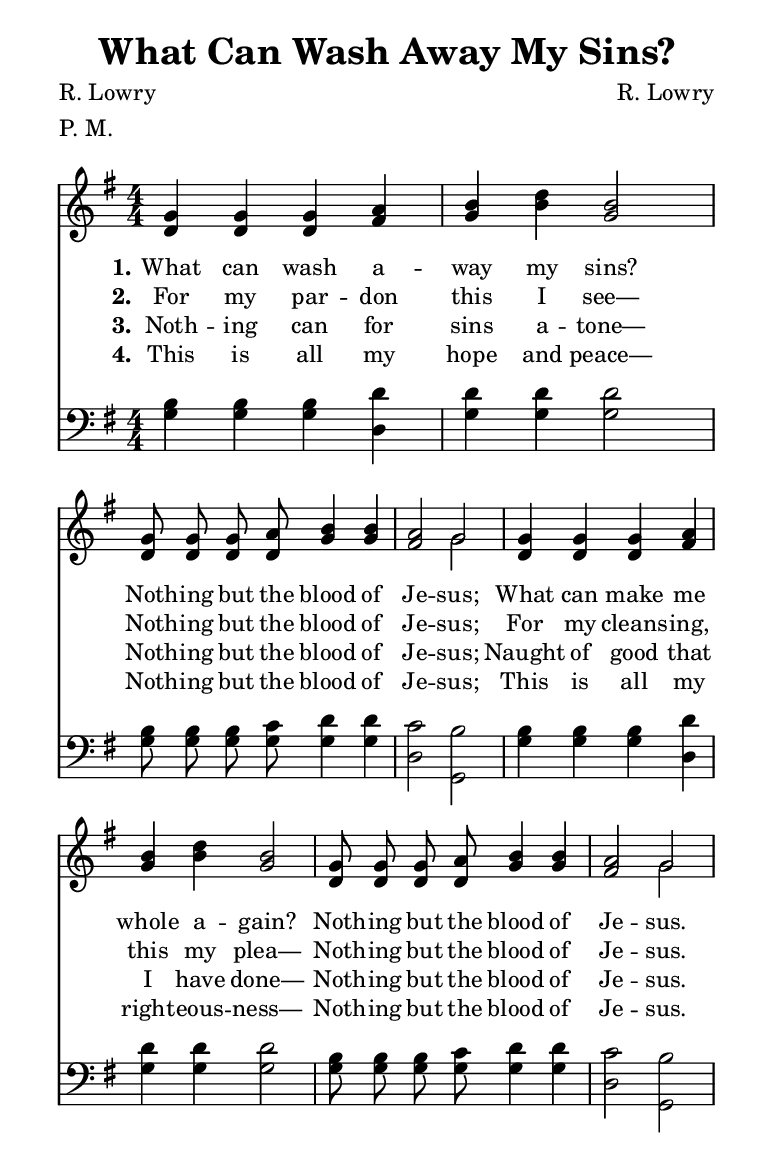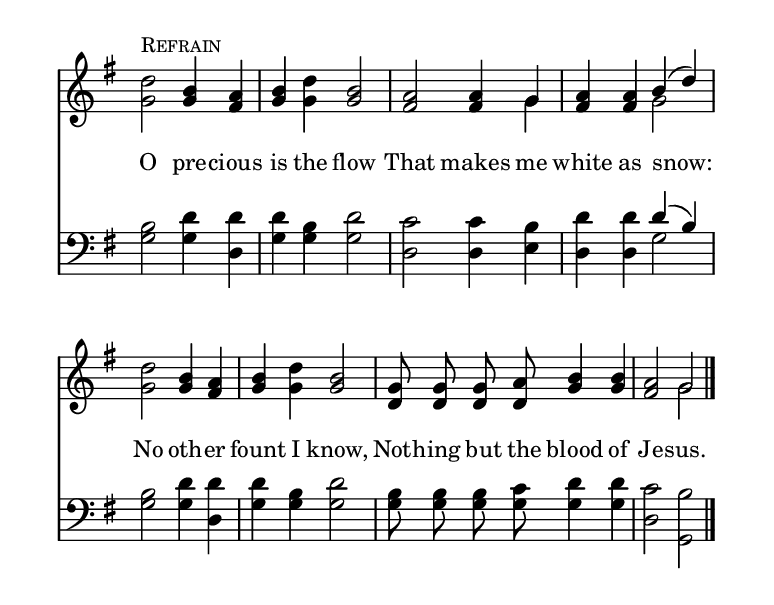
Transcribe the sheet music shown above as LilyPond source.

\include "common/global.ily"
\paper {
  \include "common/paper.ily"
  ragged-bottom = ##t
  %ragged-last-bottom = ##t
  %systems-per-page = ##f
  %page-count = ##f
}

\header{
  hymnnumber = "139"
  title = "What Can Wash Away My Sins?"
  tunename = ""
  meter = "P. M."
  poet = "R. Lowry"
  composer = "R. Lowry"
  %copyright = ""
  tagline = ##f
}

% for fermata in MIDI
ta = { \tempo 4=100 }
tb = { \tempo 4=50  }

patternAA = { c4 c4 c4 c4 | c4 c4 c2 }
patternAB = { c8 c8 c8 c8 c4 c4 | c2 c2 }

patternBA = { c2 c4 c4 | c4 c4 c2 }
patternBB = { c2 c4 c4 | c4 c4 c4( c4) }

global = {
  \include "common/overrides.ily"
  \override Staff.TimeSignature.style = #'numbered
  \time 4/4
  \override Score.MetronomeMark.transparent = ##t % hide all fermata changes too
  \ta
  \key g \major
  %\partial 4
  \autoBeamOff
}

notesSoprano = {
\global
\relative c'' {

  \changePitch \patternAA { g g g a | b d b }
  \changePitch \patternAB { g g g a b b | a g }
  \changePitch \patternAA { g g g a | b d b }
  \changePitch \patternAB { g g g a b b | a g }

  << s^\markup { \small \caps "Refrain" }
  \changePitch \patternBA { d' b a | b d b } >>
  \changePitch \patternBB { a a g | a a b d }
  \changePitch \patternBA { d b a | b d b }
  \changePitch \patternAB { g g g a b b | a g }

  \bar "|."

}
}

notesAlto = {
\global
\relative e' {

  \changePitch \patternAA { d d d fis | g b g }
  \changePitch \patternAB { d d d d g g | fis g }
  \changePitch \patternAA { d d d fis | g b g }
  \changePitch \patternAB { d d d d g g | fis g }

  \changePitch \patternBA { g g fis | g g g }
  \changePitch \patternBA { fis fis g | fis fis g }
  \changePitch \patternBA { g g fis | g g g }
  \changePitch \patternAB { d d d d g g | fis g }

}
}

notesTenor = {
\global
\relative a {

  \changePitch \patternAA { b b b d | d d d }
  \changePitch \patternAB { b b b c d d | c b }
  \changePitch \patternAA { b b b d | d d d }
  \changePitch \patternAB { b b b c d d | c b }

  \changePitch \patternBA { b d d | d b d }
  \changePitch \patternBB { c c b | d d d b }
  \changePitch \patternBA { b d d | d b d }
  \changePitch \patternAB { b b b c d d | c b }

}
}

notesBass = {
\global
\relative f {

  \changePitch \patternAA { g g g d | g g g  }
  \changePitch \patternAB { g g g g g g | d g, }
  \changePitch \patternAA { g' g g d | g g g  }
  \changePitch \patternAB { g g g g g g | d g, }

  \changePitch \patternBA { g' g d | g g g }
  \changePitch \patternBA { d d e | d d g }
  \changePitch \patternBA { g g d | g g g }
  \changePitch \patternAB { g g g g g g | d g, }

}
}

Refrain = \lyricmode {

O pre -- cious is the flow
That makes me white as snow:
No oth -- er fount I know,
Noth -- ing but the blood of Je -- sus.

}

wordsA = \lyricmode {
\set stanza = "1."

What can wash a -- way my sins?
Noth -- ing but the blood of Je -- sus;
What can make me whole a -- gain?
Noth -- ing but the blood of Je -- sus.

}

wordsB = \lyricmode {
\set stanza = "2."

For my par -- don this I see—
Noth -- ing but the blood of Je -- sus;
For my cleans -- ing, this my plea—
Noth -- ing but the blood of Je -- sus.

\Refrain

}

wordsC = \lyricmode {
\set stanza = "3."

Noth -- ing can for sins a -- tone—
Noth -- ing but the blood of Je -- sus;
Naught of good that I have done—
Noth -- ing but the blood of Je -- sus.

}

wordsD = \lyricmode {
\set stanza = "4."

This is all my hope and peace—
Noth -- ing but the blood of Je -- sus;
This is all my right -- eous -- ness—
Noth -- ing but the blood of Je -- sus.

}

\score {
  \context ChoirStaff <<
    \context Staff = upper <<
      \set ChoirStaff.systemStartDelimiter = #'SystemStartBar
      \partcombine #'(2 . 9) \notesSoprano \notesAlto
      \context NullVoice = sopranos { \voiceOne << \notesSoprano >> }
      \context NullVoice = altos { \voiceTwo << \notesAlto >> }
      \context Lyrics = one   \lyricsto sopranos \wordsA
      \context Lyrics = two   \lyricsto sopranos \wordsB
      \context Lyrics = three \lyricsto sopranos \wordsC
      \context Lyrics = four  \lyricsto sopranos \wordsD
    >>
    \context Staff = men <<
      \clef bass
      \partcombine #'(2 . 9) \notesTenor \notesBass
      \context NullVoice = tenors { \voiceOne << \notesTenor >> }
      \context NullVoice = basses { \voiceTwo << \notesBass >> }
    >>
  >>
  \layout {
    \include "common/layout.ily"
  }
  \midi{
    \include "common/midi.ily"
  }
}

\version "2.19.49"  % necessary for upgrading to future LilyPond versions.

% vi:set et ts=2 sw=2 ai nocindent syntax=lilypond:
